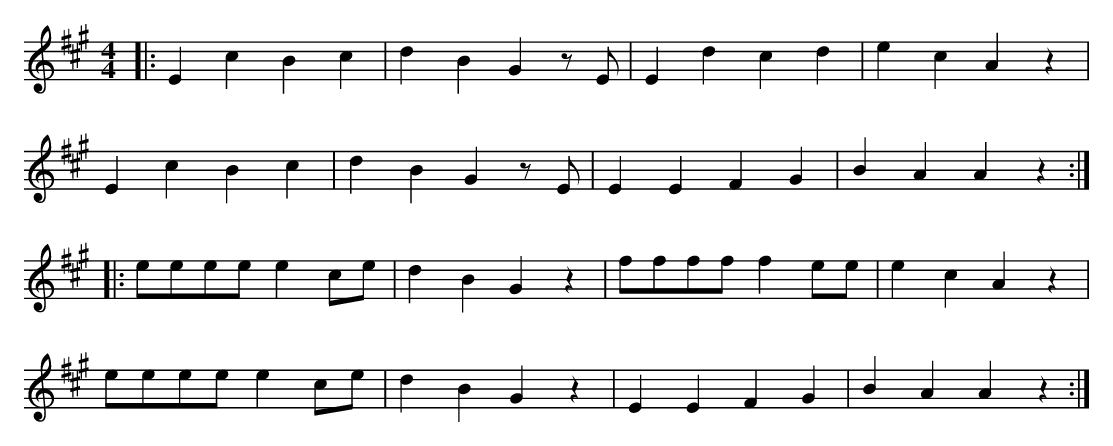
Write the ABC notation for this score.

X:1
M:4/4
K:A
|:E2 c2 B2 c2|d2 B2 G2 z E|E2 d2 c2 d2|e2 c2 A2 z2|
E2 c2 B2 c2|d2 B2 G2 z E|E2 E2 F2 G2|B2 A2 A2 z2:|
|:eeee e2 ce|d2 B2 G2 z2|ffff f2 ee|e2 c2 A2 z2|
eeee e2 ce|d2 B2 G2 z2|E2 E2 F2 G2|B2 A2 A2 z2:|
